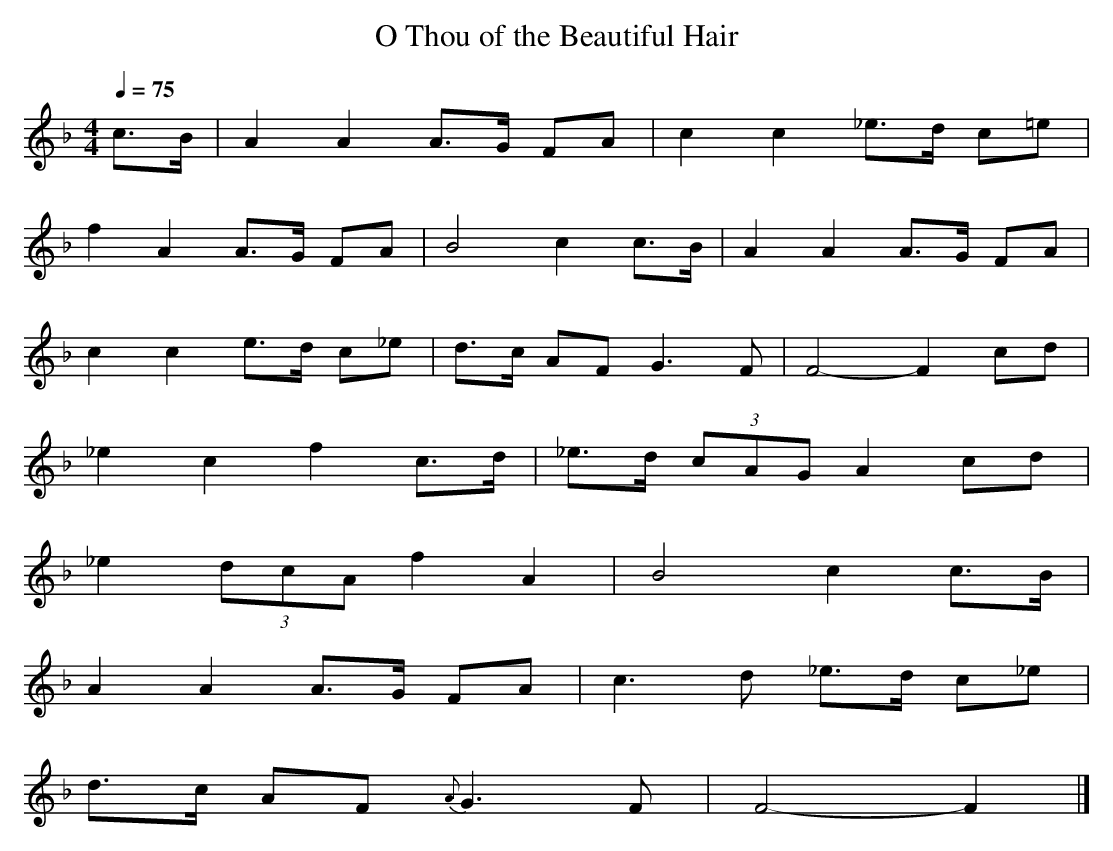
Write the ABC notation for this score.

X:1
T: O Thou of the Beautiful Hair
M: 4/4
L: 1/8
Q: 1/4=75
K: F % 1 flats
V: 1
c>B | A2A2 A>G FA | c2c2 _e>d c=e |
f2A2 A>G FA | B4 c2 c>B | A2A2 A>G FA |
c2c2 e>d c_e | d>c AF G3F | F4-F2 cd |
_e2c2 f2c>d | _e>d (3cAG A2 cd |
_e2 (3dcA f2A2 | B4 c2 c>B |
A2A2 A>G FA | c3d _e>d c_e |
d>c AF {A}G3F | F4-F2 |]
